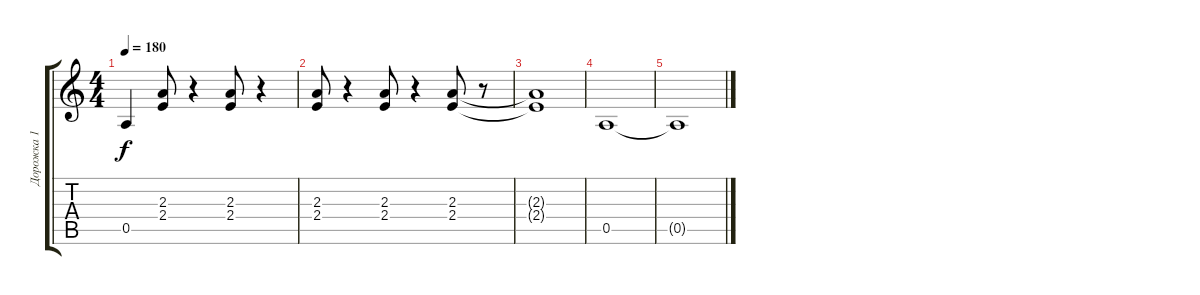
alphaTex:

\track ("Дорожка 1" "Дорожка 1") {instrument acousticguitarsteel}
\staff {score tabs}
\tuning (E4 B3 G3 D3 A2 E2) {hide}
\ts (4 4)
\tempo 180
\clef g2
\ks c
0.5.4{dy f} (2.3 2.4).8 r.4 (2.3 2.4).8 r.4 |
(2.3 2.4).8 r.4 (2.3 2.4).8 r.4 (2.3 2.4).8 r.8 |
(2.3{t} 2.4{t}).1 |
0.5.1 |
0.5{t}.1
